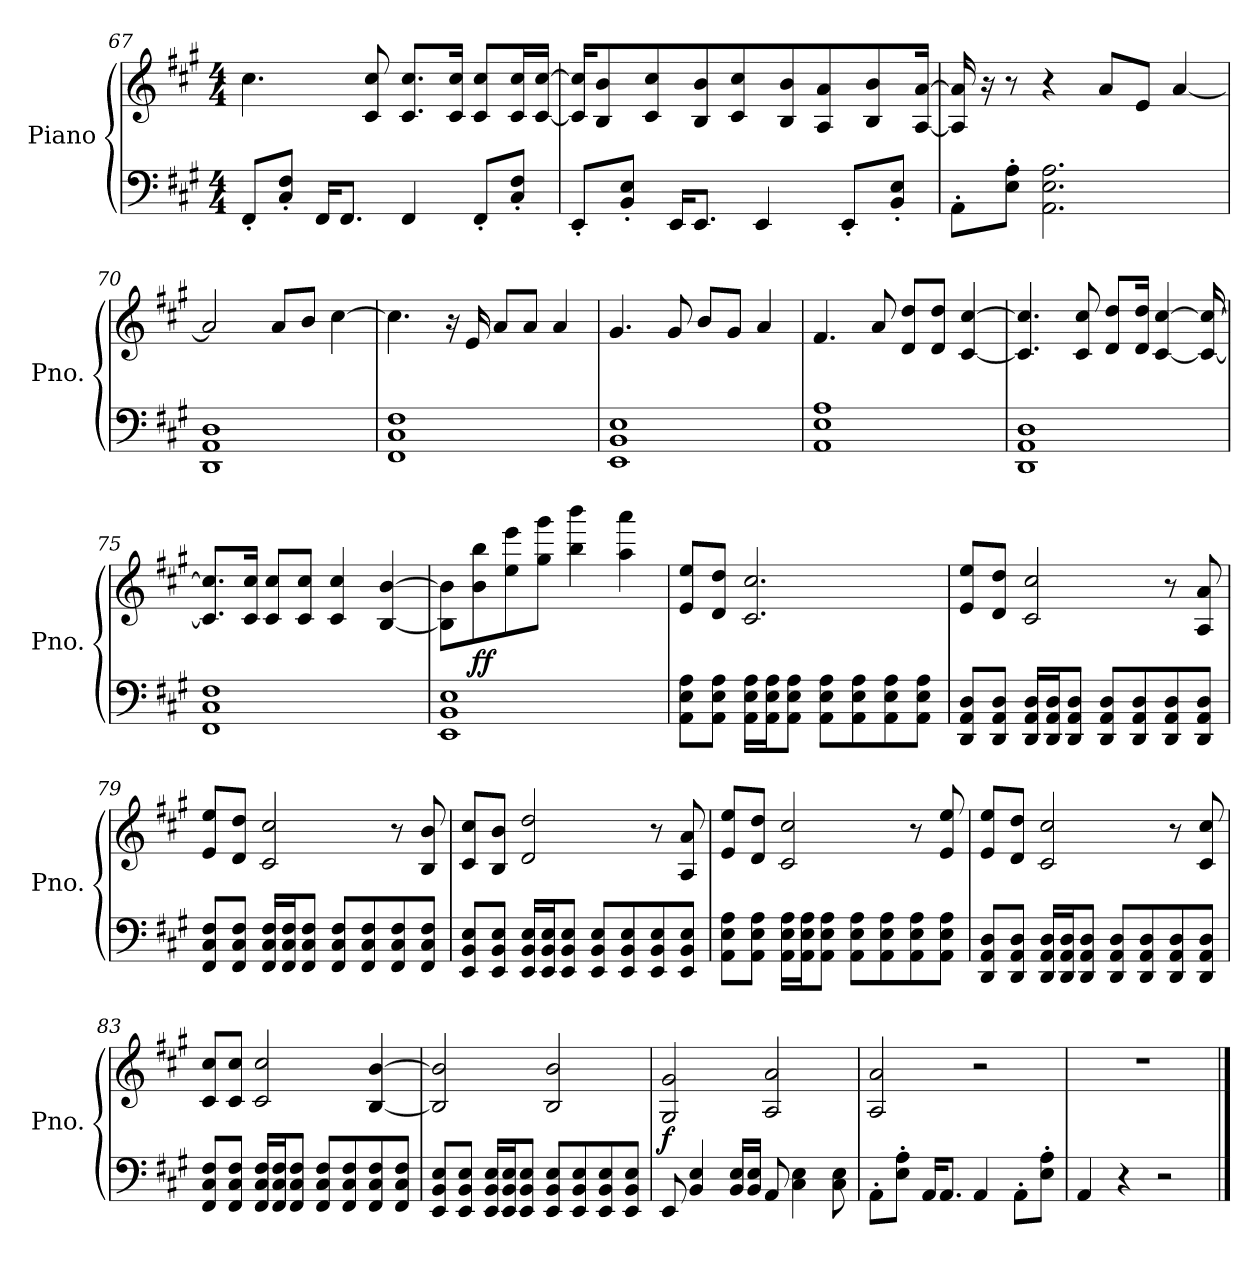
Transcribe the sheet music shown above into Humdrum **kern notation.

**kern	**kern	**dynam
*part1	*part1	*part1
*staff2	*staff1	*staff1/2
*I"Piano	*	*
*I'Pno.	*	*
*clefF4	*clefG2	*
*k[f#c#g#]	*k[f#c#g#]	*
*M4/4	*M4/4	*
=67	=67	=67
8FF#'/L	4.cc#\	.
8C#/' 8F#/'J	.	.
16FF#/KL	.	.
8.FF#/J	.	.
.	8c#/ 8cc#/	.
4FF#/	8.c#/ 8.cc#/L	.
.	16c#/ 16cc#/Jk	.
8FF#'/L	8c#/ 8cc#/L	.
8C#/' 8F#/'J	16c#/ 16cc#/L	.
.	[16c#/ [16cc#/JJ	.
=68	=68	=68
8EE'/L	16c#/] 16cc#/]KL	.
.	8B/ 8b/	.
8BB/' 8E/'J	.	.
.	8c#/ 8cc#/	.
16EE/KL	.	.
8.EE/J	8B/ 8b/	.
.	8c#/ 8cc#/	.
4EE/	.	.
.	8B/ 8b/	.
.	8A/ 8a/	.
8EE'/L	.	.
.	8B/ 8b/	.
8BB/' 8E/'J	.	.
.	[16A/ [16a/Jk	.
=69	=69	=69
8AA'\L	16A/] 16a/]	.
.	16r	.
8E\' 8A\'J	8r	.
2.AA\ 2.E\ 2.A\	4r	.
*	*MM105	*
.	8a/L	.
.	8e/J	.
.	[4a/	.
!!LO:PB:g=z
=70	=70	=70
1DD 1AA 1D	2a/]	.
.	8a/L	.
.	8b/J	.
.	[4cc#\	.
=71	=71	=71
1FF# 1C# 1F#	4.cc#\]	.
.	16r	.
.	16e/	.
.	8a/L	.
.	8a/J	.
.	4a/	.
=72	=72	=72
1EE 1BB 1E	4.g#/	.
.	8g#/	.
.	8b/L	.
.	8g#/J	.
.	4a/	.
=73	=73	=73
1AA 1E 1A	4.f#/	.
.	8a/	.
.	8d/ 8dd/L	.
.	8d/ 8dd/J	.
.	[4c#/ [4cc#/	.
=74	=74	=74
1DD 1AA 1D	4.c#/] 4.cc#/]	.
.	8c#/ 8cc#/	.
.	8d/ 8dd/L	.
.	16d/ 16dd/Jk	.
.	[4c#/ [4cc#/	.
.	16c#/_ 16cc#/_	.
=75	=75	=75
1FF# 1C# 1F#	8.c#/] 8.cc#/]L	.
.	16c#/ 16cc#/Jk	.
.	8c#/ 8cc#/L	.
.	8c#/ 8cc#/J	.
.	4c#/ 4cc#/	.
.	[4B/ [4b/	.
!!LO:LB:g=z
=76	=76	=76
1EE 1BB 1E	8B\] 8b\]L	.
!	!	!LO:DY:b
.	8b\ 8bb\	ff
.	8ee\ 8eee\	.
.	8gg#\ 8ggg#\J	.
.	4bb\ 4bbb\	.
.	4aa\ 4aaa\	.
=77	=77	=77
8AA\ 8E\ 8A\L	8e/ 8ee/L	.
8AA\ 8E\ 8A\J	8d/ 8dd/J	.
16AA\ 16E\ 16A\LL	2.c#/ 2.cc#/	.
16AA\ 16E\ 16A\J	.	.
8AA\ 8E\ 8A\J	.	.
8AA\ 8E\ 8A\L	.	.
8AA\ 8E\ 8A\	.	.
8AA\ 8E\ 8A\	.	.
8AA\ 8E\ 8A\J	.	.
=78	=78	=78
8DD/ 8AA/ 8D/L	8e/ 8ee/L	.
8DD/ 8AA/ 8D/J	8d/ 8dd/J	.
16DD/ 16AA/ 16D/LL	2c#/ 2cc#/	.
16DD/ 16AA/ 16D/J	.	.
8DD/ 8AA/ 8D/J	.	.
8DD/ 8AA/ 8D/L	.	.
8DD/ 8AA/ 8D/	.	.
8DD/ 8AA/ 8D/	8r	.
8DD/ 8AA/ 8D/J	8A/ 8a/	.
=79	=79	=79
8FF#/ 8C#/ 8F#/L	8e/ 8ee/L	.
8FF#/ 8C#/ 8F#/J	8d/ 8dd/J	.
16FF#/ 16C#/ 16F#/LL	2c#/ 2cc#/	.
16FF#/ 16C#/ 16F#/J	.	.
8FF#/ 8C#/ 8F#/J	.	.
8FF#/ 8C#/ 8F#/L	.	.
8FF#/ 8C#/ 8F#/	.	.
8FF#/ 8C#/ 8F#/	8r	.
8FF#/ 8C#/ 8F#/J	8B/ 8b/	.
!!LO:LB:g=z
=80	=80	=80
8EE/ 8BB/ 8E/L	8c#/ 8cc#/L	.
8EE/ 8BB/ 8E/J	8B/ 8b/J	.
16EE/ 16BB/ 16E/LL	2d/ 2dd/	.
16EE/ 16BB/ 16E/J	.	.
8EE/ 8BB/ 8E/J	.	.
8EE/ 8BB/ 8E/L	.	.
8EE/ 8BB/ 8E/	.	.
8EE/ 8BB/ 8E/	8r	.
8EE/ 8BB/ 8E/J	8A/ 8a/	.
=81	=81	=81
8AA\ 8E\ 8A\L	8e/ 8ee/L	.
8AA\ 8E\ 8A\J	8d/ 8dd/J	.
16AA\ 16E\ 16A\LL	2c#/ 2cc#/	.
16AA\ 16E\ 16A\J	.	.
8AA\ 8E\ 8A\J	.	.
8AA\ 8E\ 8A\L	.	.
8AA\ 8E\ 8A\	.	.
8AA\ 8E\ 8A\	8r	.
8AA\ 8E\ 8A\J	8e/ 8ee/	.
=82	=82	=82
8DD/ 8AA/ 8D/L	8e/ 8ee/L	.
8DD/ 8AA/ 8D/J	8d/ 8dd/J	.
16DD/ 16AA/ 16D/LL	2c#/ 2cc#/	.
16DD/ 16AA/ 16D/J	.	.
8DD/ 8AA/ 8D/J	.	.
8DD/ 8AA/ 8D/L	.	.
8DD/ 8AA/ 8D/	.	.
8DD/ 8AA/ 8D/	8r	.
8DD/ 8AA/ 8D/J	8c#/ 8cc#/	.
=83	=83	=83
8FF#/ 8C#/ 8F#/L	8c#/ 8cc#/L	.
8FF#/ 8C#/ 8F#/J	8c#/ 8cc#/J	.
16FF#/ 16C#/ 16F#/LL	2c#/ 2cc#/	.
16FF#/ 16C#/ 16F#/J	.	.
8FF#/ 8C#/ 8F#/J	.	.
8FF#/ 8C#/ 8F#/L	.	.
8FF#/ 8C#/ 8F#/	.	.
8FF#/ 8C#/ 8F#/	[4B/ [4b/	.
8FF#/ 8C#/ 8F#/J	.	.
!!LO:LB:g=z
=84	=84	=84
8EE/ 8BB/ 8E/L	2B/] 2b/]	.
8EE/ 8BB/ 8E/J	.	.
16EE/ 16BB/ 16E/LL	.	.
16EE/ 16BB/ 16E/J	.	.
8EE/ 8BB/ 8E/J	.	.
8EE/ 8BB/ 8E/L	2B/ 2b/	.
8EE/ 8BB/ 8E/	.	.
8EE/ 8BB/ 8E/	.	.
8EE/ 8BB/ 8E/J	.	.
=85	=85	=85
!	!	!LO:DY:b
8EE/	2G#/ 2g#/	f
4BB/ 4E/	.	.
16BB/ 16E/LL	.	.
16BB/ 16E/JJ	.	.
8AA/	2A/ 2a/	.
4C#\ 4E\	.	.
8C#\ 8E\	.	.
=86	=86	=86
8AA'\L	2A/ 2a/	.
8E\' 8A\'J	.	.
16AA/KL	.	.
8.AA/J	.	.
4AA/	2r	.
8AA'\L	.	.
8E\' 8A\'J	.	.
=87	=87	=87
4AA/	1r	.
4r	.	.
2r	.	.
==	==	==
*-	*-	*-
